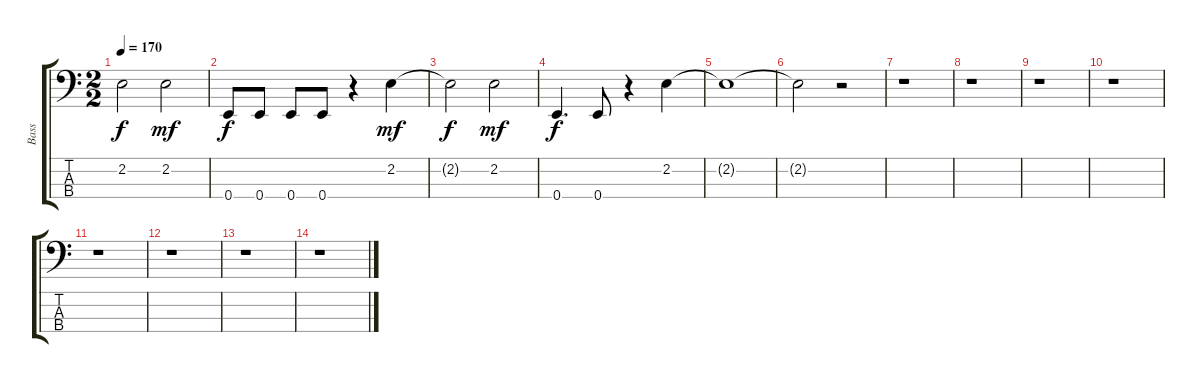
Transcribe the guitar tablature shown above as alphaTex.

\track ("Bass" "Bass") {instrument electricbassfinger}
\staff {score tabs}
\tuning (G2 D2 A1 E1) {hide}
\ts (2 2)
\tempo 170
\clef f4
\ks c
2.2{t}.2{dy f} 2.2.2{dy mf} |
0.4.8{dy f} 0.4.8 0.4.8 0.4.8 r.4 2.2.4{dy mf} |
2.2{t}.2{dy f} 2.2.2{dy mf} |
0.4.4{d dy f} 0.4.8 r.4 2.2.4 |
2.2{t}.1 |
2.2{t}.2 r.2 |
r.1 |
r.1 |
r.1 |
r.1 |
r.1 |
r.1 |
r.1 |
r.1
